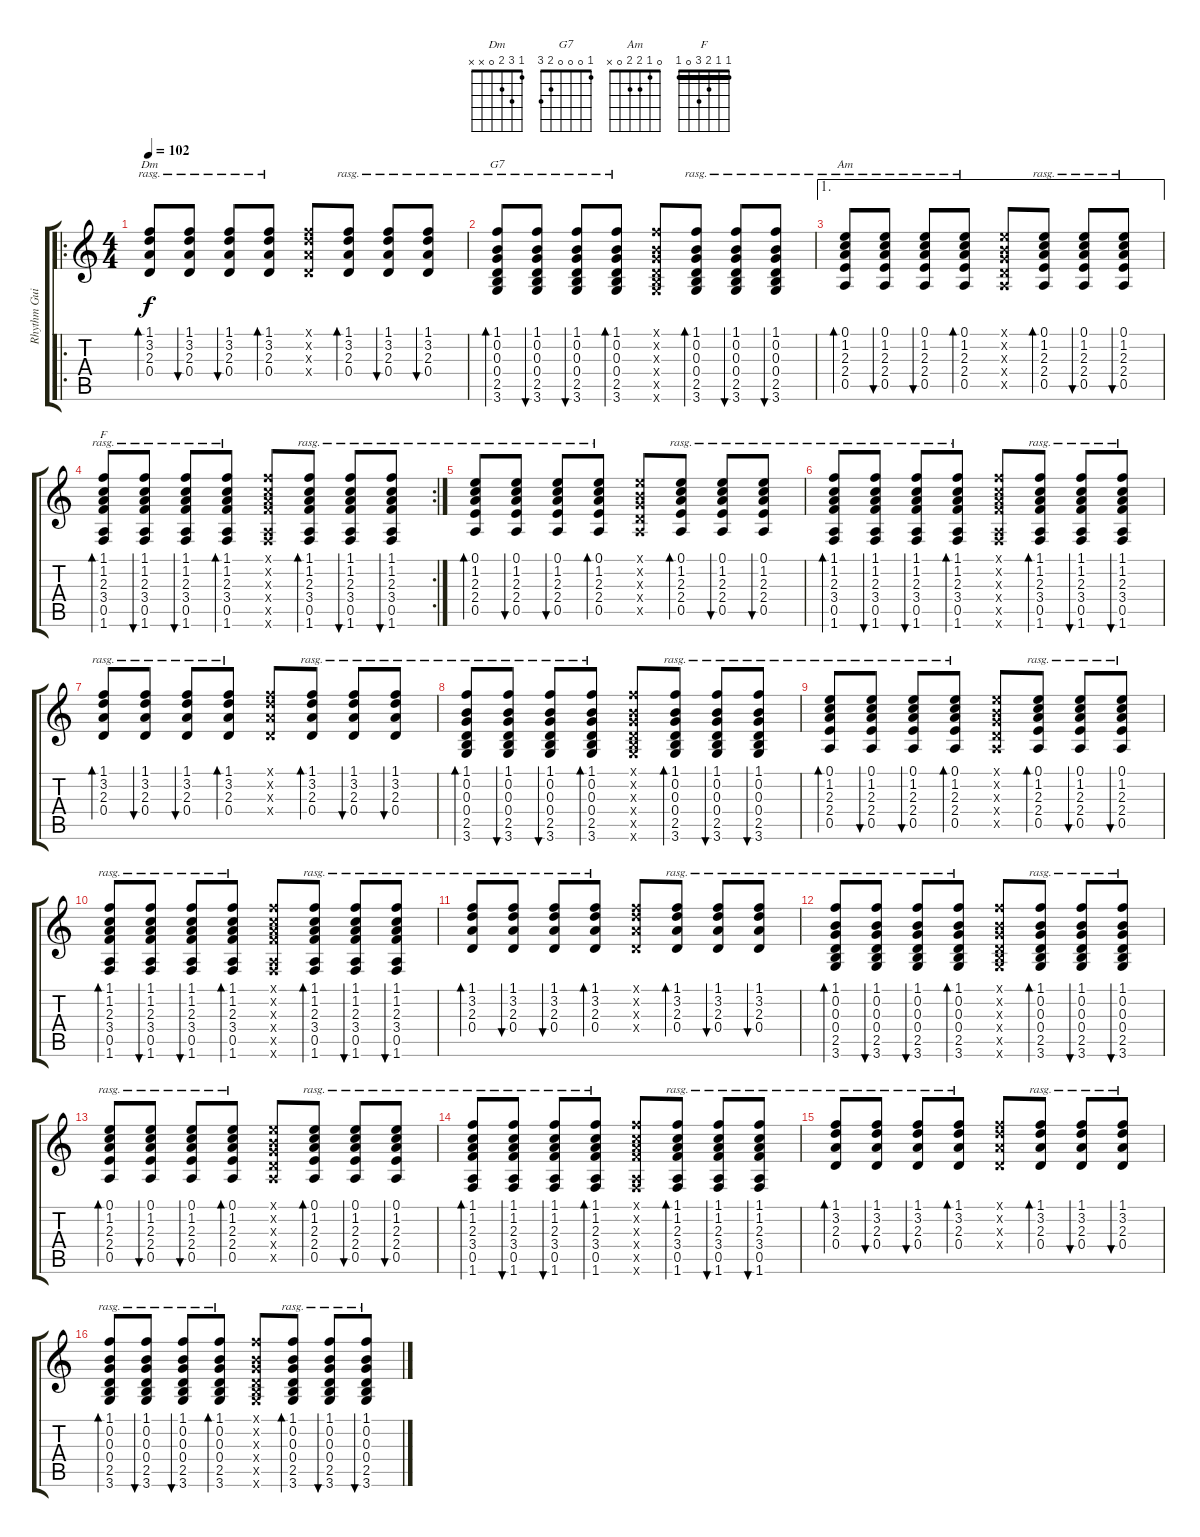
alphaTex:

\track ("Rhythm Guitar  (Chords)" "Rhythm Gui") {instrument acousticguitarnylon}
\staff {score tabs}
\tuning (E4 B3 G3 D3 A2 E2) {hide}
\chord ("Dm" 1 3 2 0 x x)
\chord ("G7" 1 0 0 0 2 3)
\chord ("Am" 0 1 2 2 0 x)
\chord ("F" 1 1 2 3 0 1) {barre 1}
\ro
\ts (4 4)
\tempo 102
\clef g2
\ks c
(1.1 3.2 2.3 0.4).8{bd 240 ch "Dm" rasg ii dy f} (1.1 3.2 2.3 0.4).8{bu 240 rasg ii} (1.1 3.2 2.3 0.4).8{bu 240 rasg ii} (1.1 3.2 2.3 0.4).8{bd 120 rasg ii} (1.1{x} 3.2{x} 2.3{x} 0.4{x}).8 (1.1 3.2 2.3 0.4).8{bd 120 rasg ii} (1.1 3.2 2.3 0.4).8{bu 120 rasg ii} (1.1 3.2 2.3 0.4).8{bu 120 rasg ii} |
(1.1 0.2 0.3 0.4 2.5 3.6).8{bd 120 ch "G7" rasg ii} (1.1 0.2 0.3 0.4 2.5 3.6).8{bu 120 rasg ii} (1.1 0.2 0.3 0.4 2.5 3.6).8{bu 120 rasg ii} (1.1 0.2 0.3 0.4 2.5 3.6).8{bd 120 rasg ii} (1.1{x} 0.2{x} 0.3{x} 0.4{x} 2.5{x} 3.6{x}).8 (1.1 0.2 0.3 0.4 2.5 3.6).8{bd 120 rasg ii} (1.1 0.2 0.3 0.4 2.5 3.6).8{bu 120 rasg ii} (1.1 0.2 0.3 0.4 2.5 3.6).8{bu 120 rasg ii} |
\ae 1
(0.1 1.2 2.3 2.4 0.5).8{bd 120 ch "Am" rasg ii} (0.1 1.2 2.3 2.4 0.5).8{bu 120 rasg ii} (0.1 1.2 2.3 2.4 0.5).8{bu 120 rasg ii} (0.1 1.2 2.3 2.4 0.5).8{bd 120 rasg ii} (0.1{x} 0.2{x} 0.3{x} 0.4{x} 0.5{x}).8 (0.1 1.2 2.3 2.4 0.5).8{bd 120 rasg ii} (0.1 1.2 2.3 2.4 0.5).8{bu 120 rasg ii} (0.1 1.2 2.3 2.4 0.5).8{bu 120 rasg ii} |
\rc 2
(1.1 1.2 2.3 3.4 0.5 1.6).8{bd 120 ch "F" rasg ii} (1.1 1.2 2.3 3.4 0.5 1.6).8{bu 120 rasg ii} (1.1 1.2 2.3 3.4 0.5 1.6).8{bu 120 rasg ii} (1.1 1.2 2.3 3.4 0.5 1.6).8{bd 120 rasg ii} (1.1{x} 1.2{x} 2.3{x} 3.4{x} 0.5{x} 1.6{x}).8 (1.1 1.2 2.3 3.4 0.5 1.6).8{bd 120 rasg ii} (1.1 1.2 2.3 3.4 0.5 1.6).8{bu 120 rasg ii} (1.1 1.2 2.3 3.4 0.5 1.6).8{bu 120 rasg ii} |
(0.1 1.2 2.3 2.4 0.5).8{bd 120 rasg ii} (0.1 1.2 2.3 2.4 0.5).8{bu 120 rasg ii} (0.1 1.2 2.3 2.4 0.5).8{bu 120 rasg ii} (0.1 1.2 2.3 2.4 0.5).8{bd 120 rasg ii} (0.1{x} 0.2{x} 0.3{x} 0.4{x} 0.5{x}).8 (0.1 1.2 2.3 2.4 0.5).8{bd 120 rasg ii} (0.1 1.2 2.3 2.4 0.5).8{bu 120 rasg ii} (0.1 1.2 2.3 2.4 0.5).8{bu 120 rasg ii} |
(1.1 1.2 2.3 3.4 0.5 1.6).8{bd 120 rasg ii} (1.1 1.2 2.3 3.4 0.5 1.6).8{bu 120 rasg ii} (1.1 1.2 2.3 3.4 0.5 1.6).8{bu 120 rasg ii} (1.1 1.2 2.3 3.4 0.5 1.6).8{bd 120 rasg ii} (1.1{x} 1.2{x} 2.3{x} 3.4{x} 0.5{x} 1.6{x}).8 (1.1 1.2 2.3 3.4 0.5 1.6).8{bd 120 rasg ii} (1.1 1.2 2.3 3.4 0.5 1.6).8{bu 120 rasg ii} (1.1 1.2 2.3 3.4 0.5 1.6).8{bu 120 rasg ii} |
(1.1 3.2 2.3 0.4).8{bd 240 rasg ii} (1.1 3.2 2.3 0.4).8{bu 240 rasg ii} (1.1 3.2 2.3 0.4).8{bu 240 rasg ii} (1.1 3.2 2.3 0.4).8{bd 120 rasg ii} (1.1{x} 3.2{x} 2.3{x} 0.4{x}).8 (1.1 3.2 2.3 0.4).8{bd 120 rasg ii} (1.1 3.2 2.3 0.4).8{bu 120 rasg ii} (1.1 3.2 2.3 0.4).8{bu 120 rasg ii} |
(1.1 0.2 0.3 0.4 2.5 3.6).8{bd 120 rasg ii} (1.1 0.2 0.3 0.4 2.5 3.6).8{bu 120 rasg ii} (1.1 0.2 0.3 0.4 2.5 3.6).8{bu 120 rasg ii} (1.1 0.2 0.3 0.4 2.5 3.6).8{bd 120 rasg ii} (1.1{x} 0.2{x} 0.3{x} 0.4{x} 2.5{x} 3.6{x}).8 (1.1 0.2 0.3 0.4 2.5 3.6).8{bd 120 rasg ii} (1.1 0.2 0.3 0.4 2.5 3.6).8{bu 120 rasg ii} (1.1 0.2 0.3 0.4 2.5 3.6).8{bu 120 rasg ii} |
(0.1 1.2 2.3 2.4 0.5).8{bd 120 rasg ii} (0.1 1.2 2.3 2.4 0.5).8{bu 120 rasg ii} (0.1 1.2 2.3 2.4 0.5).8{bu 120 rasg ii} (0.1 1.2 2.3 2.4 0.5).8{bd 120 rasg ii} (0.1{x} 0.2{x} 0.3{x} 0.4{x} 0.5{x}).8 (0.1 1.2 2.3 2.4 0.5).8{bd 120 rasg ii} (0.1 1.2 2.3 2.4 0.5).8{bu 120 rasg ii} (0.1 1.2 2.3 2.4 0.5).8{bu 120 rasg ii} |
(1.1 1.2 2.3 3.4 0.5 1.6).8{bd 120 rasg ii} (1.1 1.2 2.3 3.4 0.5 1.6).8{bu 120 rasg ii} (1.1 1.2 2.3 3.4 0.5 1.6).8{bu 120 rasg ii} (1.1 1.2 2.3 3.4 0.5 1.6).8{bd 120 rasg ii} (1.1{x} 1.2{x} 2.3{x} 3.4{x} 0.5{x} 1.6{x}).8 (1.1 1.2 2.3 3.4 0.5 1.6).8{bd 120 rasg ii} (1.1 1.2 2.3 3.4 0.5 1.6).8{bu 120 rasg ii} (1.1 1.2 2.3 3.4 0.5 1.6).8{bu 120 rasg ii} |
(1.1 3.2 2.3 0.4).8{bd 240 rasg ii} (1.1 3.2 2.3 0.4).8{bu 240 rasg ii} (1.1 3.2 2.3 0.4).8{bu 240 rasg ii} (1.1 3.2 2.3 0.4).8{bd 120 rasg ii} (1.1{x} 3.2{x} 2.3{x} 0.4{x}).8 (1.1 3.2 2.3 0.4).8{bd 120 rasg ii} (1.1 3.2 2.3 0.4).8{bu 120 rasg ii} (1.1 3.2 2.3 0.4).8{bu 120 rasg ii} |
(1.1 0.2 0.3 0.4 2.5 3.6).8{bd 120 rasg ii} (1.1 0.2 0.3 0.4 2.5 3.6).8{bu 120 rasg ii} (1.1 0.2 0.3 0.4 2.5 3.6).8{bu 120 rasg ii} (1.1 0.2 0.3 0.4 2.5 3.6).8{bd 120 rasg ii} (1.1{x} 0.2{x} 0.3{x} 0.4{x} 2.5{x} 3.6{x}).8 (1.1 0.2 0.3 0.4 2.5 3.6).8{bd 120 rasg ii} (1.1 0.2 0.3 0.4 2.5 3.6).8{bu 120 rasg ii} (1.1 0.2 0.3 0.4 2.5 3.6).8{bu 120 rasg ii} |
(0.1 1.2 2.3 2.4 0.5).8{bd 120 rasg ii} (0.1 1.2 2.3 2.4 0.5).8{bu 120 rasg ii} (0.1 1.2 2.3 2.4 0.5).8{bu 120 rasg ii} (0.1 1.2 2.3 2.4 0.5).8{bd 120 rasg ii} (0.1{x} 0.2{x} 0.3{x} 0.4{x} 0.5{x}).8 (0.1 1.2 2.3 2.4 0.5).8{bd 120 rasg ii} (0.1 1.2 2.3 2.4 0.5).8{bu 120 rasg ii} (0.1 1.2 2.3 2.4 0.5).8{bu 120 rasg ii} |
(1.1 1.2 2.3 3.4 0.5 1.6).8{bd 120 rasg ii} (1.1 1.2 2.3 3.4 0.5 1.6).8{bu 120 rasg ii} (1.1 1.2 2.3 3.4 0.5 1.6).8{bu 120 rasg ii} (1.1 1.2 2.3 3.4 0.5 1.6).8{bd 120 rasg ii} (1.1{x} 1.2{x} 2.3{x} 3.4{x} 0.5{x} 1.6{x}).8 (1.1 1.2 2.3 3.4 0.5 1.6).8{bd 120 rasg ii} (1.1 1.2 2.3 3.4 0.5 1.6).8{bu 120 rasg ii} (1.1 1.2 2.3 3.4 0.5 1.6).8{bu 120 rasg ii} |
(1.1 3.2 2.3 0.4).8{bd 240 rasg ii} (1.1 3.2 2.3 0.4).8{bu 240 rasg ii} (1.1 3.2 2.3 0.4).8{bu 240 rasg ii} (1.1 3.2 2.3 0.4).8{bd 120 rasg ii} (1.1{x} 3.2{x} 2.3{x} 0.4{x}).8 (1.1 3.2 2.3 0.4).8{bd 120 rasg ii} (1.1 3.2 2.3 0.4).8{bu 120 rasg ii} (1.1 3.2 2.3 0.4).8{bu 120 rasg ii} |
(1.1 0.2 0.3 0.4 2.5 3.6).8{bd 120 rasg ii} (1.1 0.2 0.3 0.4 2.5 3.6).8{bu 120 rasg ii} (1.1 0.2 0.3 0.4 2.5 3.6).8{bu 120 rasg ii} (1.1 0.2 0.3 0.4 2.5 3.6).8{bd 120 rasg ii} (1.1{x} 0.2{x} 0.3{x} 0.4{x} 2.5{x} 3.6{x}).8 (1.1 0.2 0.3 0.4 2.5 3.6).8{bd 120 rasg ii} (1.1 0.2 0.3 0.4 2.5 3.6).8{bu 120 rasg ii} (1.1 0.2 0.3 0.4 2.5 3.6).8{bu 120 rasg ii}
